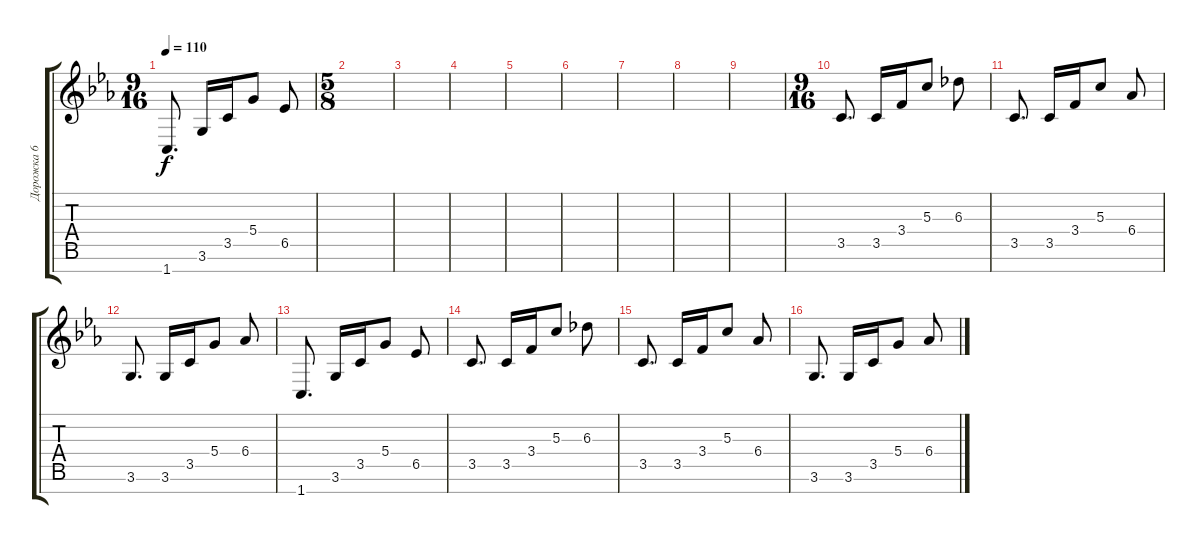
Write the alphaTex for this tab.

\track ("Дорожка 6" "Дорожка 6") {instrument distortionguitar}
\staff {score tabs}
\tuning (E4 B3 G3 D3 A2 E2 B1) {hide}
\ts (9 16)
\tempo 110
\clef g2
\ks cminor
1.7.8{d dy f} 3.6.16 3.5.16 5.4.8 6.5.8 |
\ts (5 8)
|
|
|
|
|
|
|
|
\ts (9 16)
3.5.8{d balance 16 instrument acousticguitarnylon} 3.5.16 3.4.16 5.3.8 6.3.8 |
3.5.8{d} 3.5.16 3.4.16 5.3.8 6.4.8 |
3.6.8{d} 3.6.16 3.5.16 5.4.8 6.4.8 |
1.7.8{d} 3.6.16 3.5.16 5.4.8 6.5.8 |
3.5.8{d} 3.5.16 3.4.16 5.3.8 6.3.8 |
3.5.8{d} 3.5.16 3.4.16 5.3.8 6.4.8 |
3.6.8{d} 3.6.16 3.5.16 5.4.8 6.4.8
